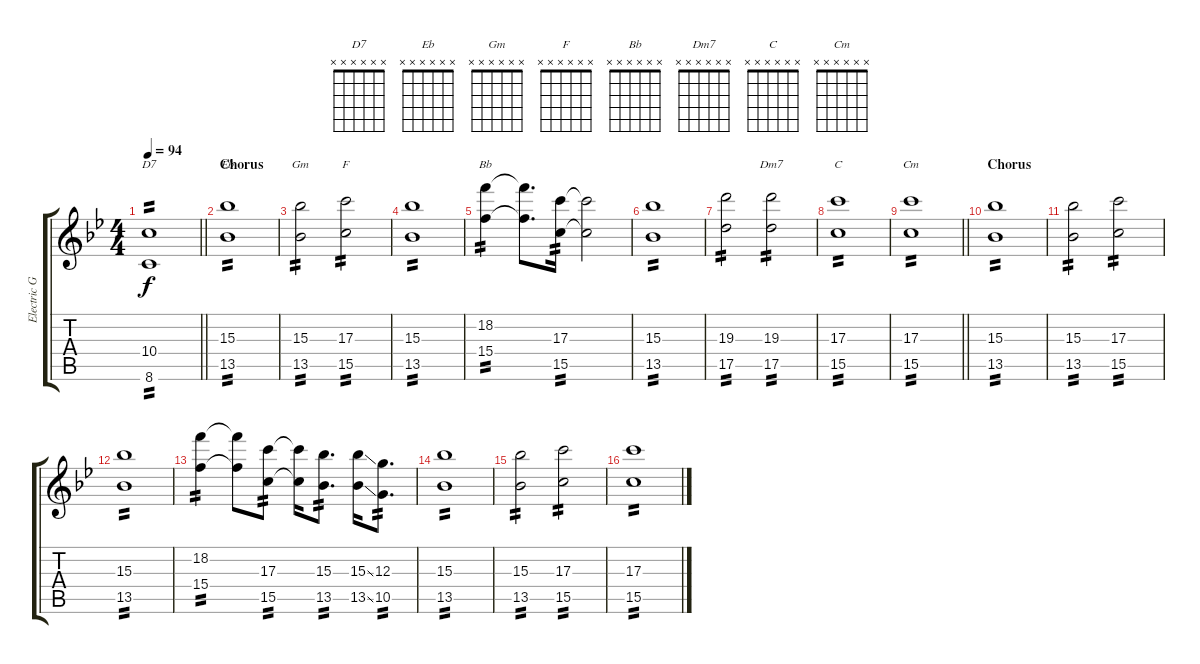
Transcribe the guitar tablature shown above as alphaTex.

\track ("Electric Guitar, distorted" "Electric G") {instrument overdrivenguitar}
\staff {score tabs}
\tuning (E4 B3 G3 D3 A2 E2) {hide}
\chord ("D7" x x x x x x)
\chord ("Eb" x x x x x x)
\chord ("Gm" x x x x x x)
\chord ("F" x x x x x x)
\chord ("Bb" x x x x x x)
\chord ("Dm7" x x x x x x)
\chord ("C" x x x x x x)
\chord ("Cm" x x x x x x)
\ts (4 4)
\tempo 94
\clef g2
\barLineRight lightlight
\ks gminor
(10.4 8.6).1{ch "D7" tp 2 dy f} |
\section ("" "Chorus")
(15.3 13.5).1{ch "Eb" tp 2} |
(15.3 13.5).2{ch "Gm" tp 2} (17.3 15.5).2{ch "F" tp 2} |
(15.3 13.5).1{tp 2} |
(18.2 15.4).4{ch "Bb" tp 2} (18.2{t} 15.4{t}).8{d} (17.3 15.5).16{tp 2} (17.3{t} 15.5{t}).2 |
(15.3 13.5).1{tp 2} |
(19.3 17.5).2{tp 2} (19.3 17.5).2{ch "Dm7" tp 2} |
(17.3 15.5).1{ch "C" tp 2} |
\barLineRight lightlight
(17.3 15.5).1{ch "Cm" tp 2} |
\section ("" "Chorus")
(15.3 13.5).1{tp 2} |
(15.3 13.5).2{tp 2} (17.3 15.5).2{tp 2} |
(15.3 13.5).1{tp 2} |
(18.2 15.4).4{tp 2} (18.2{t} 15.4{t}).8 (17.3 15.5).8{tp 2} (17.3{t} 15.5{t}).16 (15.3 13.5).8{d tp 2} (15.3{ss} 13.5{ss}).16 (12.3 10.5).8{d tp 2} |
(15.3 13.5).1{tp 2} |
(15.3 13.5).2{tp 2} (17.3 15.5).2{tp 2} |
(17.3 15.5).1{tp 2}
